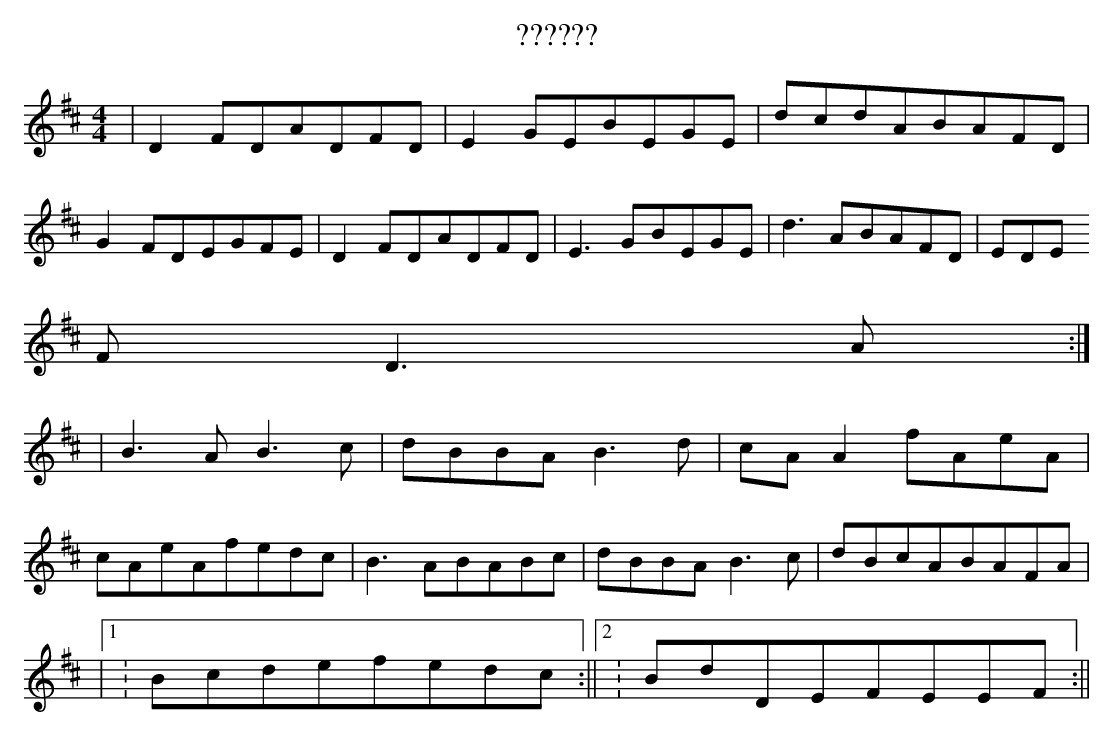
X:1
T:??????
M:4/4
L:1/8
K:D/Bminor ???
|D2FD-ADFD|E2GE-BEGE|dcdA-BAFD|G2FD-EGFE|D2FD-ADFD|E3G-BEGE|d3A-BAFD|EDE
F-D3A:|
|B3A-B3c|dBBA-B3d|cAA2-fAeA|cAeA-fedc|B3A-BABc|dBBA-B3c|dBcA-BAFA|
|1:Bcde-fedc:||2:BdDE-FEEF:||
